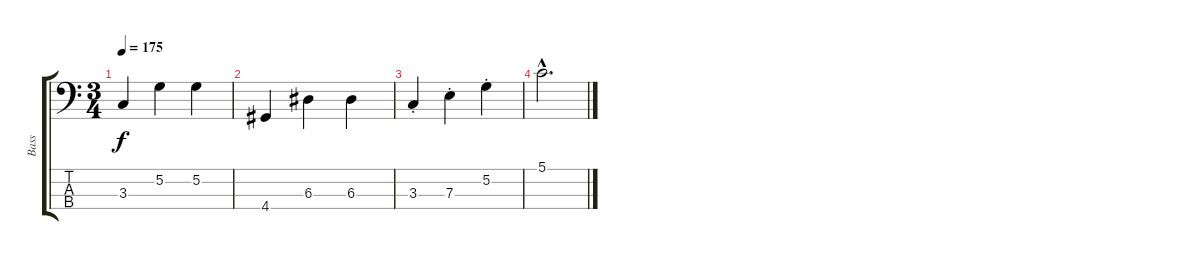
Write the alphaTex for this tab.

\track ("Bass" "Bass") {instrument electricbassfinger}
\staff {score tabs}
\tuning (G2 D2 A1 E1) {hide}
\ts (3 4)
\tempo 175
\clef f4
\ks c
3.3.4{dy f} 5.2.4 5.2.4 |
4.4.4 6.3.4 6.3.4 |
3.3{st}.4 7.3{st}.4 5.2{st}.4 |
5.1{hac}.2{d}
